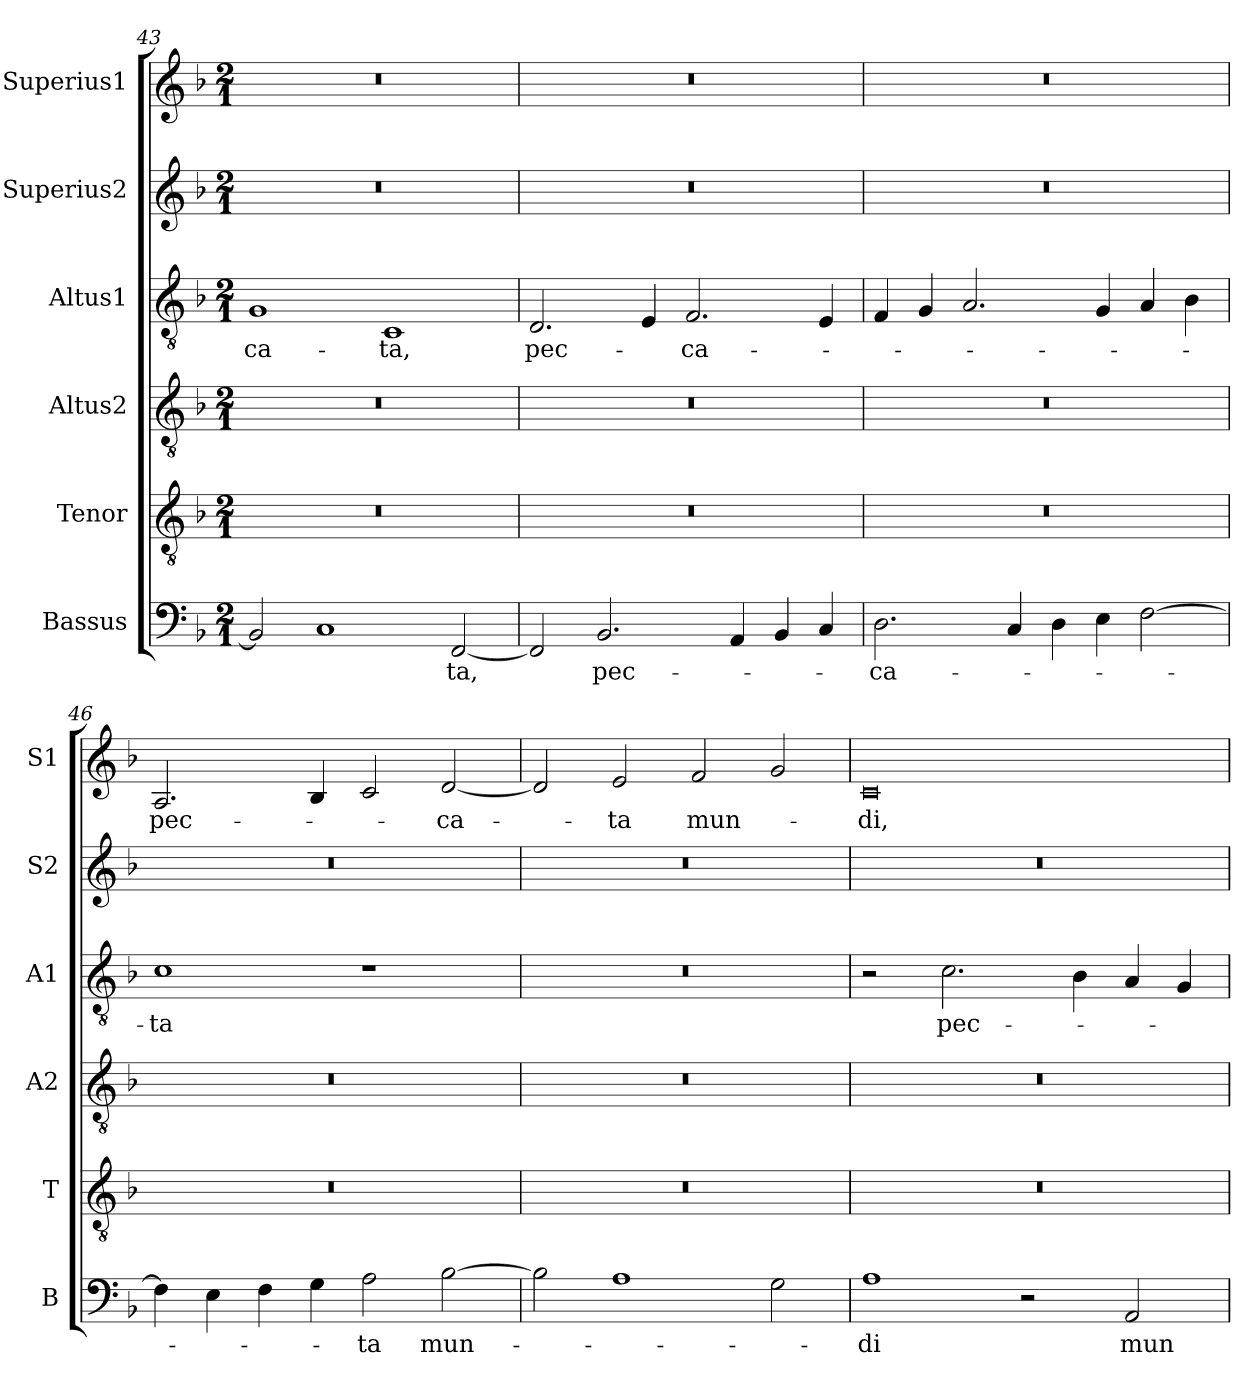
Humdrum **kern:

**kern	**text	**kern	**kern	**kern	**text	**kern	**kern	**text
*part6	*part6	*part5	*part4	*part3	*part3	*part2	*part1	*part1
*staff6	*staff6	*staff5	*staff4	*staff3	*staff3	*staff2	*staff1	*staff1
*I"Bassus	*	*I"Tenor	*I"Altus2	*I"Altus1	*	*I"Superius2	*I"Superius1	*
*I'B	*	*I'T	*I'A2	*I'A1	*	*I'S2	*I'S1	*
*clefF4	*	*clefGv2	*clefGv2	*clefGv2	*	*clefG2	*clefG2	*
*k[b-]	*	*k[b-]	*k[b-]	*k[b-]	*	*k[b-]	*k[b-]	*
*M2/1	*	*M2/1	*M2/1	*M2/1	*	*M2/1	*M2/1	*
=43	=43	=43	=43	=43	=43	=43	=43	=43
2BB-/]	.	0r	0r	1G	-ca-	0r	0r	.
1C	.	.	.	.	.	.	.	.
.	.	.	.	1C	-ta,	.	.	.
[2FF/	-ta,	.	.	.	.	.	.	.
=44	=44	=44	=44	=44	=44	=44	=44	=44
2FF/]	.	0r	0r	2.D/	pec-	0r	0r	.
2.BB-/	pec-	.	.	.	.	.	.	.
.	.	.	.	4E/	.	.	.	.
.	.	.	.	2.F/	-ca-	.	.	.
4AA/	.	.	.	.	.	.	.	.
4BB-/	.	.	.	.	.	.	.	.
4C/	.	.	.	4E/	.	.	.	.
=45	=45	=45	=45	=45	=45	=45	=45	=45
2.D\	-ca-	0r	0r	4F/	.	0r	0r	.
.	.	.	.	4G/	.	.	.	.
.	.	.	.	2.A/	.	.	.	.
4C/	.	.	.	.	.	.	.	.
4D\	.	.	.	.	.	.	.	.
4E\	.	.	.	4G/	.	.	.	.
[2F\	.	.	.	4A/	.	.	.	.
.	.	.	.	4B-\	.	.	.	.
=46	=46	=46	=46	=46	=46	=46	=46	=46
4F\]	.	0r	0r	1c	-ta	0r	2.A/	pec-
4E\	.	.	.	.	.	.	.	.
4F\	.	.	.	.	.	.	.	.
4G\	.	.	.	.	.	.	4B-/	.
2A\	-ta	.	.	1r	.	.	2c/	.
[2B-\	mun-	.	.	.	.	.	[2d/	-ca-
=47	=47	=47	=47	=47	=47	=47	=47	=47
2B-\]	.	0r	0r	0r	.	0r	2d/]	.
1A	.	.	.	.	.	.	2e/	-ta
.	.	.	.	.	.	.	2f/	mun-
2G\	.	.	.	.	.	.	2g/	.
=48	=48	=48	=48	=48	=48	=48	=48	=48
1A	-di	0r	0r	2r	.	0r	0c	-di,
.	.	.	.	2.c\	pec-	.	.	.
2r	.	.	.	.	.	.	.	.
.	.	.	.	4B-\	.	.	.	.
2AA/	mun-	.	.	4A/	.	.	.	.
.	.	.	.	4G/	.	.	.	.
=	=	=	=	=	=	=	=	=
*-	*-	*-	*-	*-	*-	*-	*-	*-
